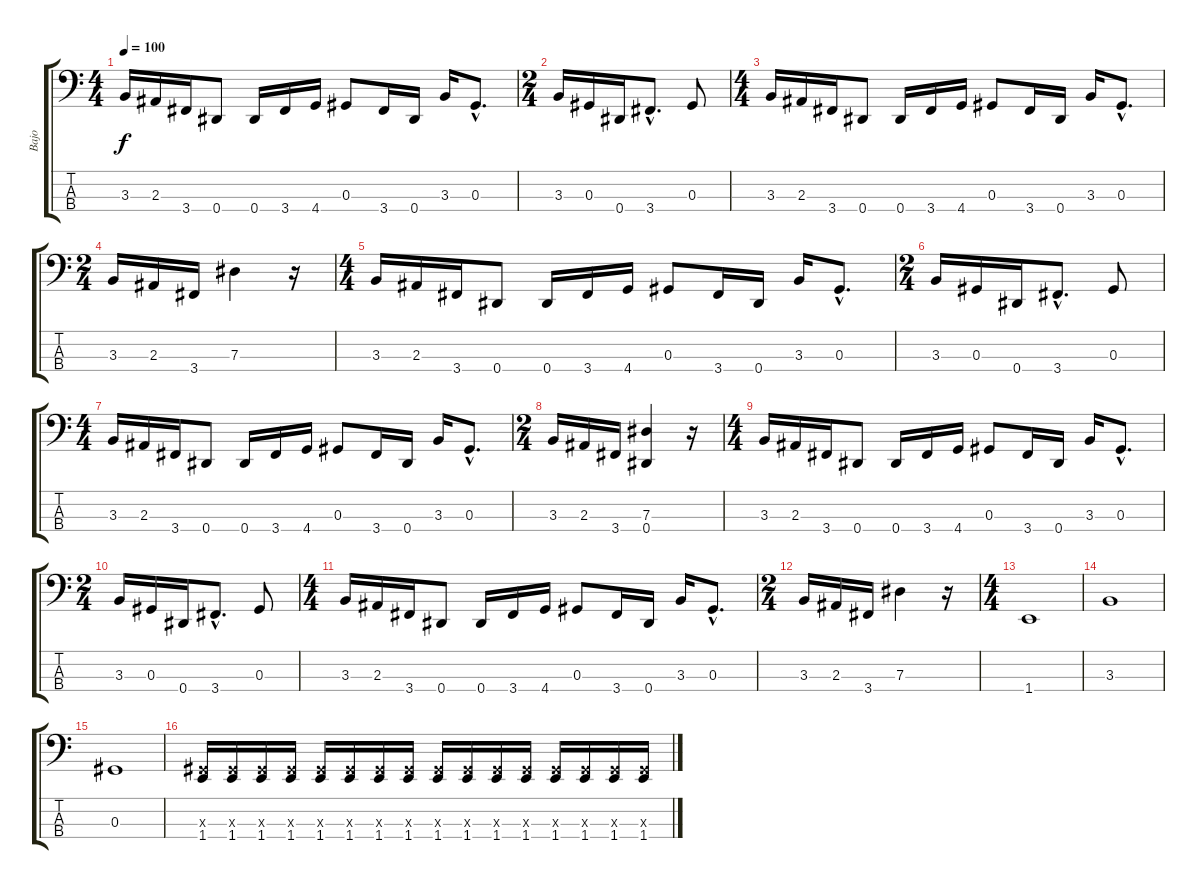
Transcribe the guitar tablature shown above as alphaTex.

\track ("Bajo" "Bajo") {instrument electricbassfinger}
\staff {score tabs}
\tuning (Gb2 Db2 Ab1 Eb1) {hide}
\ts (4 4)
\tempo 100
\clef f4
\ks c
3.3.16{dy f} 2.3.16 3.4.16 0.4.8 0.4.16 3.4.16 4.4.16 0.3.8 3.4.16 0.4.16 3.3.16 0.3{hac}.8{d} |
\ts (2 4)
3.3.16 0.3.16 0.4.16 3.4{hac}.8{d} 0.3.8 |
\ts (4 4)
3.3.16 2.3.16 3.4.16 0.4.8 0.4.16 3.4.16 4.4.16 0.3.8 3.4.16 0.4.16 3.3.16 0.3{hac}.8{d} |
\ts (2 4)
3.3.16 2.3.16 3.4.16 7.3.4 r.16 |
\ts (4 4)
3.3.16 2.3.16 3.4.16 0.4.8 0.4.16 3.4.16 4.4.16 0.3.8 3.4.16 0.4.16 3.3.16 0.3{hac}.8{d} |
\ts (2 4)
3.3.16 0.3.16 0.4.16 3.4{hac}.8{d} 0.3.8 |
\ts (4 4)
3.3.16 2.3.16 3.4.16 0.4.8 0.4.16 3.4.16 4.4.16 0.3.8 3.4.16 0.4.16 3.3.16 0.3{hac}.8{d} |
\ts (2 4)
3.3.16 2.3.16 3.4.16 (7.3 0.4).4 r.16 |
\ts (4 4)
3.3.16 2.3.16 3.4.16 0.4.8 0.4.16 3.4.16 4.4.16 0.3.8 3.4.16 0.4.16 3.3.16 0.3{hac}.8{d} |
\ts (2 4)
3.3.16 0.3.16 0.4.16 3.4{hac}.8{d} 0.3.8 |
\ts (4 4)
3.3.16 2.3.16 3.4.16 0.4.8 0.4.16 3.4.16 4.4.16 0.3.8 3.4.16 0.4.16 3.3.16 0.3{hac}.8{d} |
\ts (2 4)
3.3.16 2.3.16 3.4.16 7.3.4 r.16 |
\ts (4 4)
1.4.1 |
3.3.1 |
0.3.1 |
(0.3{x} 1.4).16 (0.3{x} 1.4).16 (0.3{x} 1.4).16 (0.3{x} 1.4).16 (0.3{x} 1.4).16 (0.3{x} 1.4).16 (0.3{x} 1.4).16 (0.3{x} 1.4).16 (0.3{x} 1.4).16 (0.3{x} 1.4).16 (0.3{x} 1.4).16 (0.3{x} 1.4).16 (0.3{x} 1.4).16 (0.3{x} 1.4).16 (0.3{x} 1.4).16 (0.3{x} 1.4).16
